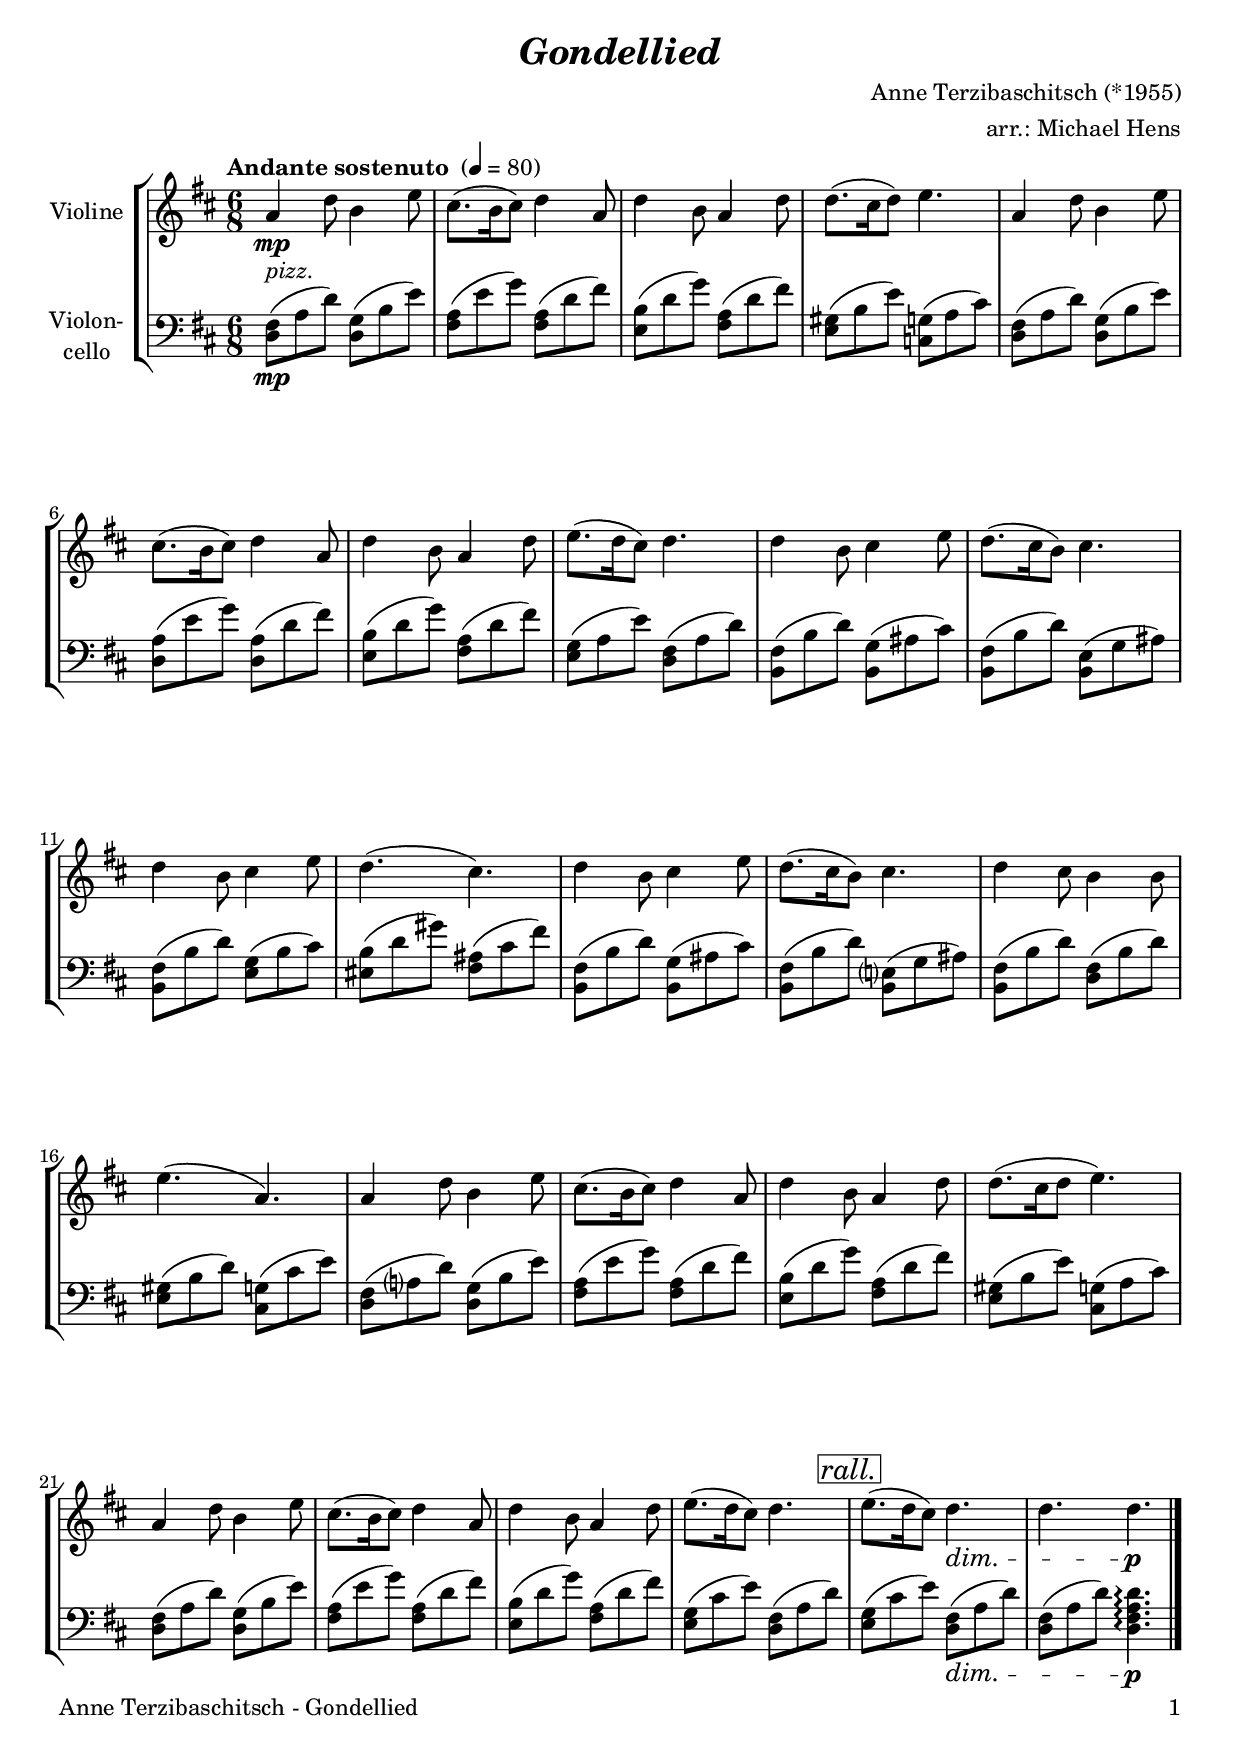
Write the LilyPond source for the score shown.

\version "2.18.2"
\include "deutsch.ly"
  
#(set-global-staff-size 20)

\header {
  title     = \markup \bold \italic "Gondellied"
  composer  = "Anne Terzibaschitsch (*1955)"
  arranger  = "arr.: Michael Hens"
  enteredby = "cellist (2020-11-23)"
%  piece     = ""
}

voiceconsts = {
  \key d \major
  \time 6/8
  \clef "treble"
%  \numericTimeSignature
  % Set default beaming for all staves
%  \set Timing.beamExceptions = #'()
%  \set Timing.baseMoment     = #(ly:make-moment 1 4)
%  \set Timing.beatStructure  = #'(1 1 1)
  \tempo "Andante sostenuto " 4=80
}

micl = "clarinet"
mifl = "flute"
miob = "oboe"
mifh = "french horn"
misx = "tenor sax"
mist = "string ensemble 1"
mivl = "violin"
%miba = "cello"
miba = "pizzicato strings"

pizz = \markup \italic "pizz."
rall = \mark \markup \box \italic "rall."

va = \relative c'' {
  \voiceconsts

  a4\mp d8 h4 e8
  cis8.( h16 cis8) d4 a8
  d4 h8 a4 d8
  d8.( cis16 d8) e4.
  a,4 d8 h4 e8

  cis8.( h16 cis8) d4 a8
  d4 h8 a4 d8
  e8.( d16 cis8) d4.
  d4 h8 cis4 e8
  d8.( cis16 h8) cis4.

  d4 h8 cis4 e8
  d4.( cis)
  d4 h8 cis4 e8
  d8.( cis16 h8) cis4.
  d4 cis8 h4 h8

  e4.( a,)
  a4 d8 h4 e8
  cis8.( h16 cis8) d4 a8
  d4 h8 a4 d8
  d8.( cis16 d8 e4.)

  a,4 d8 h4 e8
  cis8.( h16 cis8) d4 a8
  d4 h8 a4 d8
  e8.( d16 cis8) d4. \rall
  e8.( d16 cis8) d4.\dim
  d d\p \bar "|."
}

vb = \relative c {
  \voiceconsts
  \clef "bass"

  <d fis>8(^\pizz\mp a' d) <d, g>( h' e)
  <fis, a>( e' g) <fis, a>( d' fis)
  <e, h'>( d' g) <fis, a>( d' fis)
  <e, gis>( h' e) <c, g'>( a' cis)
  <d, fis>( a' d) <d, g>( h' e)

  <d, a'>( e' g) <d, a'>( d' fis)
  <e, h'>( d' g) <fis, a>( d' fis)
  <e, g>(  a e') <d, fis>( a' d)
  <h, fis'>( h' d) <h, g'>( ais' cis)
  <h, fis'>( h' d) <h, e>( g' ais)

  <h, fis'>( h' d) <e, g>( h' cis)
  <eis, h'>( d' gis) <fis, ais>( cis' fis)
  <h,, fis'>( h' d) <h, g'>( ais' cis)
  <h, fis'>( h' d) <h, e?>( g' ais)
  <h, fis'>( h' d) <d, fis>( h' d)

  <e, gis>( h' d) <cis, g'>( cis' e)
  <d, fis>( a'? d) <d, g>( h' e)
  <fis, a>( e' g) <fis, a>( d' fis)
  <e, h'>( d' g) <fis, a>( d' fis)
  <e, gis>( h' e) <cis, g'>( a' cis)

  <d, fis>( a' d) <d, g>( h' e)
  <fis, a>( e' g) <fis, a>( d' fis)
  <e, h'>( d' g) <fis, a>( d' fis)
  <e, g>( cis' e) <d, fis>( a' d) \rall
  <e, g>( cis' e) <d, fis>(\dim a' d)
  <d, fis>( a' d) <d, fis a d>4.\arpeggio\p \bar "|."
}


music = \new StaffGroup <<
      \new Staff {
	\set Staff.midiInstrument = \mivl
	\set Staff.instrumentName = \markup \center-column { "Violine" }
	\transpose d d { \va }
      }

      \new Staff {
	\set Staff.midiInstrument = \miba
	\set Staff.instrumentName = \markup \center-column { "Violon-" "cello" }
	\transpose d d { \vb }
      }
>>

\book {
   \paper {
    print-page-number = ##t
    print-first-page-number = ##t
    ragged-last-bottom = ##f
    oddHeaderMarkup = \markup \null
    evenHeaderMarkup = \markup \null
    oddFooterMarkup = \markup {
      \fill-line {
        \on-the-fly #print-page-number-check-first
        "Anne Terzibaschitsch - Gondellied" \fromproperty #'page:page-number-string
      }
    }
    evenFooterMarkup = \oddFooterMarkup
  } \score {
    \music
    \layout {}
  }

  \score {
    \unfoldRepeats \music

    \midi {
      \context {
        \Score
      }
    }
  }
}